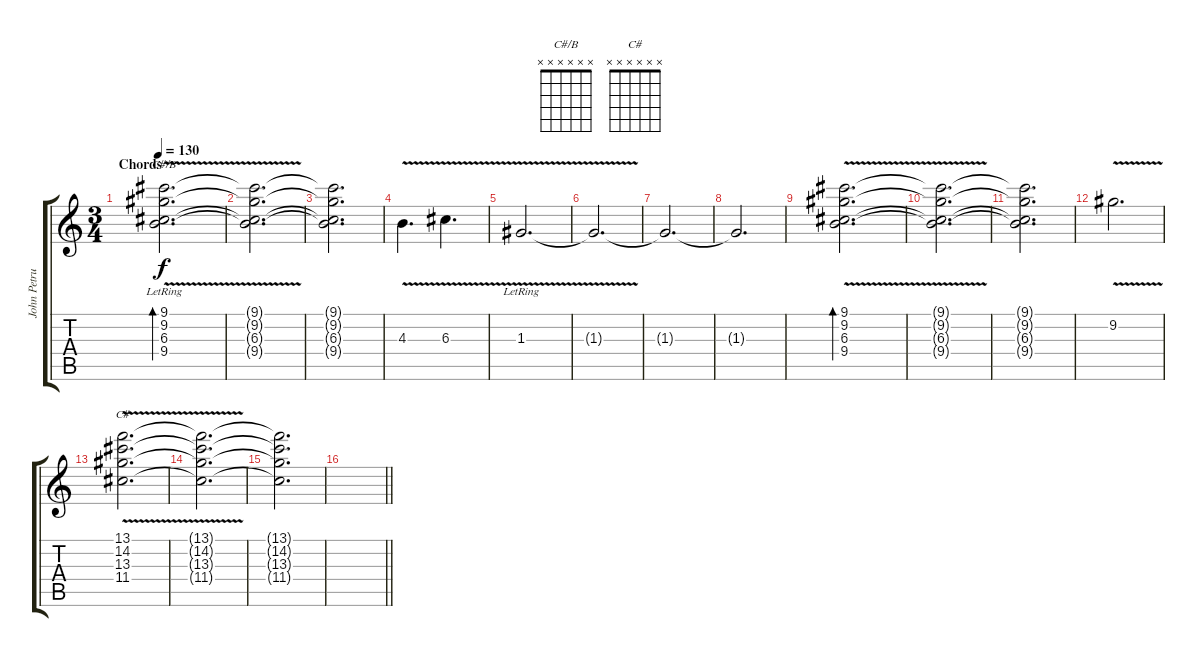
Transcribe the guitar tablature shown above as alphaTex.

\track ("John Petrucci  II" "John Petru") {instrument electricguitarjazz}
\staff {score tabs}
\tuning (E4 B3 G3 D3 A2 E2) {hide}
\chord ("C#/B" x x x x x x)
\chord ("C#" x x x x x x)
\ts (3 4)
\section ("" "Chords")
\tempo 130
\clef g2
\ks c
(9.1{lr} 9.2{v lr} 6.3{lr} 9.4).2{d bd 240 ch "C#/B" dy f} |
(9.1{t} 9.2{t} 6.3{t} 9.4{t}).2{d} |
(9.1{t} 9.2{t} 6.3{t} 9.4{t}).2{d} |
4.3{v}.4{d} 6.3{v}.4{d} |
1.3{v lr}.2{d} |
1.3{t}.2{d} |
1.3{t}.2{d} |
1.3{t}.2{d} |
(9.1 9.2 6.3{v} 9.4).2{d bd 480} |
(9.1{t} 9.2{t} 6.3{t} 9.4{t}).2{d} |
(9.1{t} 9.2{t} 6.3{t} 9.4{t}).2{d} |
9.2{v}.2{d} |
(13.1{v} 14.2 13.3 11.4).2{d ch "C#"} |
(13.1{t} 14.2{t} 13.3{t} 11.4{t}).2{d} |
(13.1{t} 14.2{t} 13.3{t} 11.4{t}).2{d} |
\barLineRight lightlight
